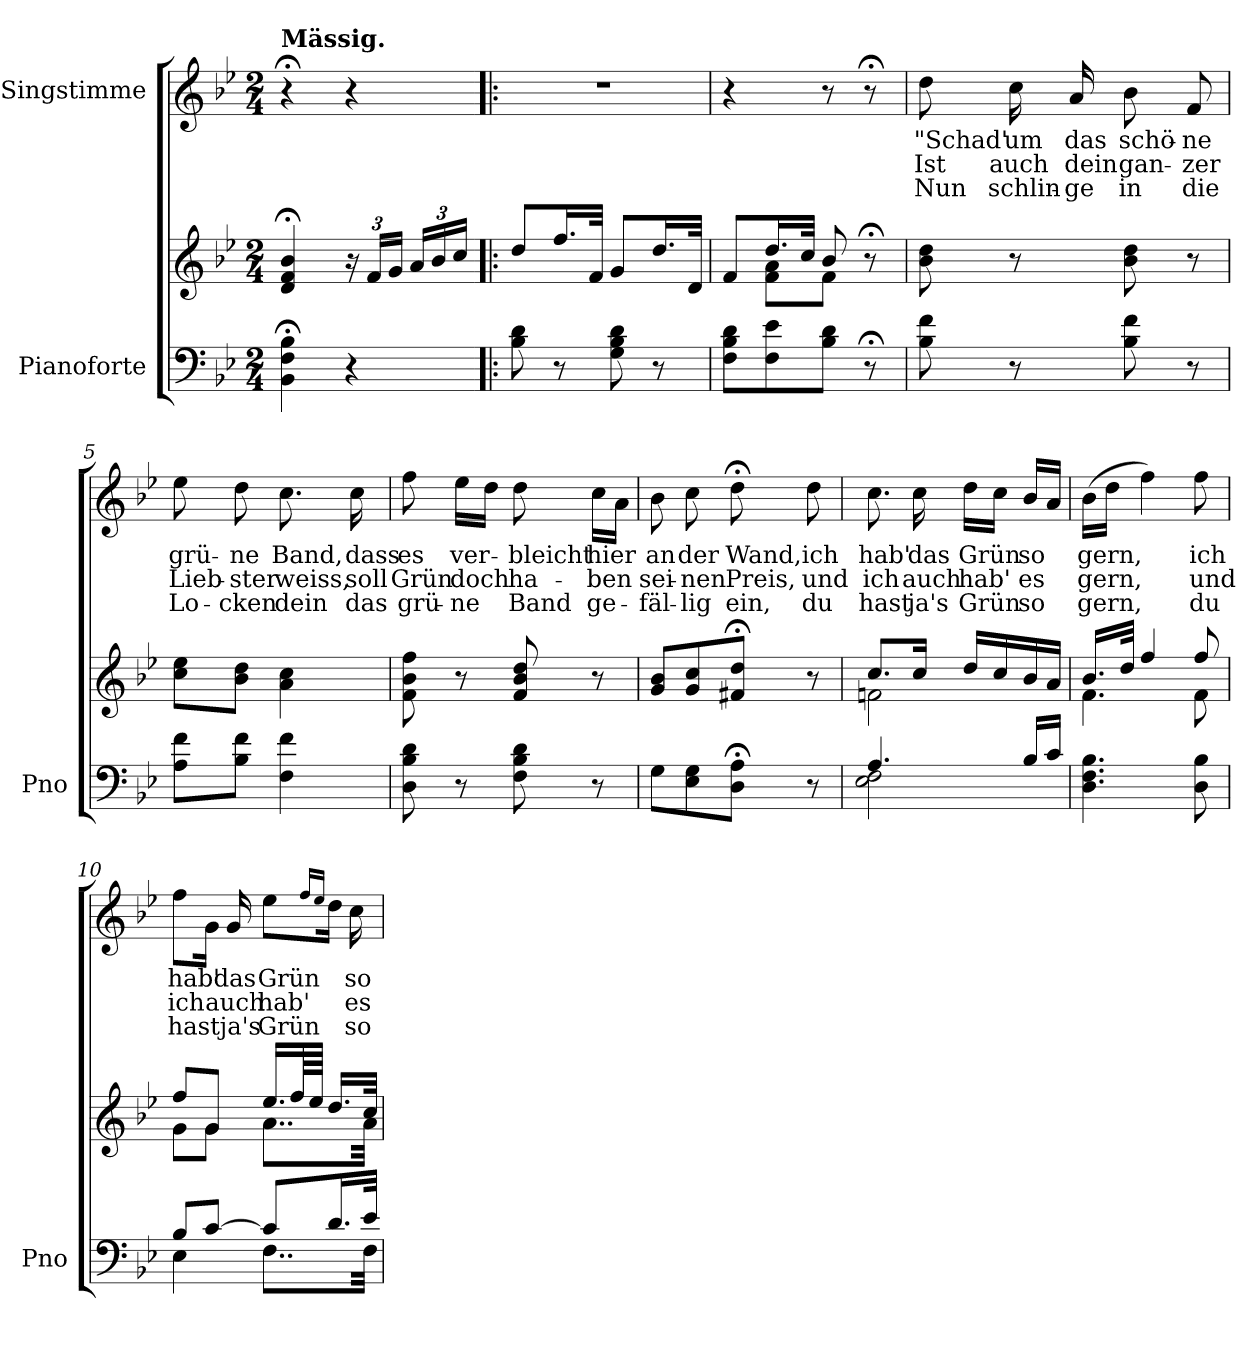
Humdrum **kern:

**kern	**kern	**kern	**text	**text	**text
*part2	*part2	*part1	*part1	*part1	*part1
*staff3	*staff2	*staff1	*staff1	*staff1	*staff1
*I"Pianoforte	*	*I"Singstimme	*	*	*
*I'Pno	*	*	*	*	*
*clefF4	*clefG2	*clefG2	*	*	*
*k[b-e-]	*k[b-e-]	*k[b-e-]	*	*	*
*M2/4	*M2/4	*M2/4	*	*	*
=1	=1	=1	=1	=1	=1
!	!	!LO:TX:a:B:t=Mässig.	!	!	!
4BB-\;< 4F\;< 4B-\;<	4d/;< 4f/;< 4b-/;<	4r;<	.	.	.
*	*Xbrackettup	*	*	*	*
4r	24r	4r	.	.	.
.	24f/LL	.	.	.	.
.	24g/JJ	.	.	.	.
.	24a/LL	.	.	.	.
.	24b-/	.	.	.	.
.	24cc/JJ	.	.	.	.
=2!|:	=2!|:	=2!|:	=2!|:	=2!|:	=2!|:
8B-\ 8d\	8dd/L	2r	.	.	.
8r	16.ff/L	.	.	.	.
.	32f/JJk	.	.	.	.
8G\ 8B-\ 8d\	8g/L	.	.	.	.
8r	16.dd/L	.	.	.	.
.	32d/JJk	.	.	.	.
=3	=3	=3	=3	=3	=3
*	*^	*	*	*	*
8F\ 8B-\ 8d\L	8f/L	8ryy	4r	.	.	.
8F\ 8e-\	16.dd/L	8f\ 8a\L	.	.	.	.
.	32cc/JJk	.	.	.	.	.
8B-\ 8d\J	8b-/	8f\J	8r	.	.	.
8r;<	8r;<	8ryy	8r;<	.	.	.
*	*v	*v	*	*	*	*
=4	=4	=4	=4	=4	=4
8B-\ 8f\	8b-\ 8dd\	8dd\	"Schad'	Ist	Nun
8r	8r	16cc\	um	auch	schlin-
.	.	16a/	das	dein	-ge
8B-\ 8f\	8b-\ 8dd\	8b-\	schö-	gan-	in
8r	8r	8f/	-ne	-zer	die
=5	=5	=5	=5	=5	=5
8A\ 8f\L	8cc\ 8ee-\L	8ee-\	grü-	Lieb-	Lo-
8B-\ 8f\J	8b-\ 8dd\J	8dd\	-ne	-ster	-cken
4F\ 4f\	4a\ 4cc\	8.cc\	Band,	weiss,	dein
.	.	16cc\	dass	soll	das
=6	=6	=6	=6	=6	=6
8D\ 8B-\ 8d\	8f\ 8b-\ 8ff\	8ff\	es	Grün	grü-
8r	8r	16ee-\LL	ver-	doch	-ne
.	.	16dd\JJ	.	.	.
8F\ 8B-\ 8d\	8f/ 8b-/ 8dd/	8dd\	-bleicht	ha-	Band
8r	8r	16cc\LL	hier	-ben	ge-
.	.	16a\JJ	.	.	.
=7	=7	=7	=7	=7	=7
8G\L	8g/ 8b-/L	8b-\	an	sei-	-fäl-
8E-\ 8G\	8g/ 8cc/	8cc\	der	-nen	-lig
8D\;< 8A\;<J	8f#X/;< 8dd/;<J	8dd;<\	Wand,	Preis,	ein,
8r	8r	8dd\	ich	und	du
=8	=8	=8	=8	=8	=8
*^	*^	*	*	*	*
4.A/	2E-\ 2F\	8.cc/L	2fn\	8.cc\	hab'	ich	hast
.	.	16cc/Jk	.	16cc\	das	auch	ja's
.	.	16dd/LL	.	16dd\LL	Grün	hab'	Grün
.	.	16cc/	.	16cc\JJ	.	.	.
16B-/LL	.	16b-/	.	16b-/LL	so	es	so
16c/JJ	.	16a/JJ	.	16a/JJ	.	.	.
*v	*v	*	*	*	*	*	*
=9	=9	=9	=9	=9	=9	=9
4.D\ 4.F\ 4.B-\	16.b-/LL	4.f\	(16b-\LL	gern,	gern,	gern,
.	.	.	16dd\JJ	.	.	.
.	32dd/JJk	.	.	.	.	.
.	4ff/	.	4ff\)	.	.	.
8D\ 8B-\	8ff/	8f\	8ff\	ich	und	du
=10	=10	=10	=10	=10	=10	=10
*^	*	*	*	*	*	*
8B-/L	4E-\	8ff/L	8g\L	8ff\L	hab'	ich	hast
[8c/J	.	8g/J	8g\J	16g\Jk	.	.	.
.	.	.	.	16g/	das	auch	ja's
8c/L]	8..F\L	16.ee-/LL	8..a\L	8ee-\L	Grün	hab'	Grün
.	.	64ff/LL	.	.	.	.	.
.	.	64ee-/JJJJ	.	.	.	.	.
.	.	.	.	16qff/LL	.	.	.
.	.	.	.	16qee-/JJ	.	.	.
16.d/L	.	16.dd/LL	.	16dd\Jk	.	.	.
.	.	.	.	16cc\	so	es	so
32e-/JJk	32F\Jkk	32cc/JJk	32a\Jkk	.	.	.	.
*v	*v	*	*	*	*	*	*
*	*v	*v	*	*	*	*
=	=	=	=	=	=
*-	*-	*-	*-	*-	*-
